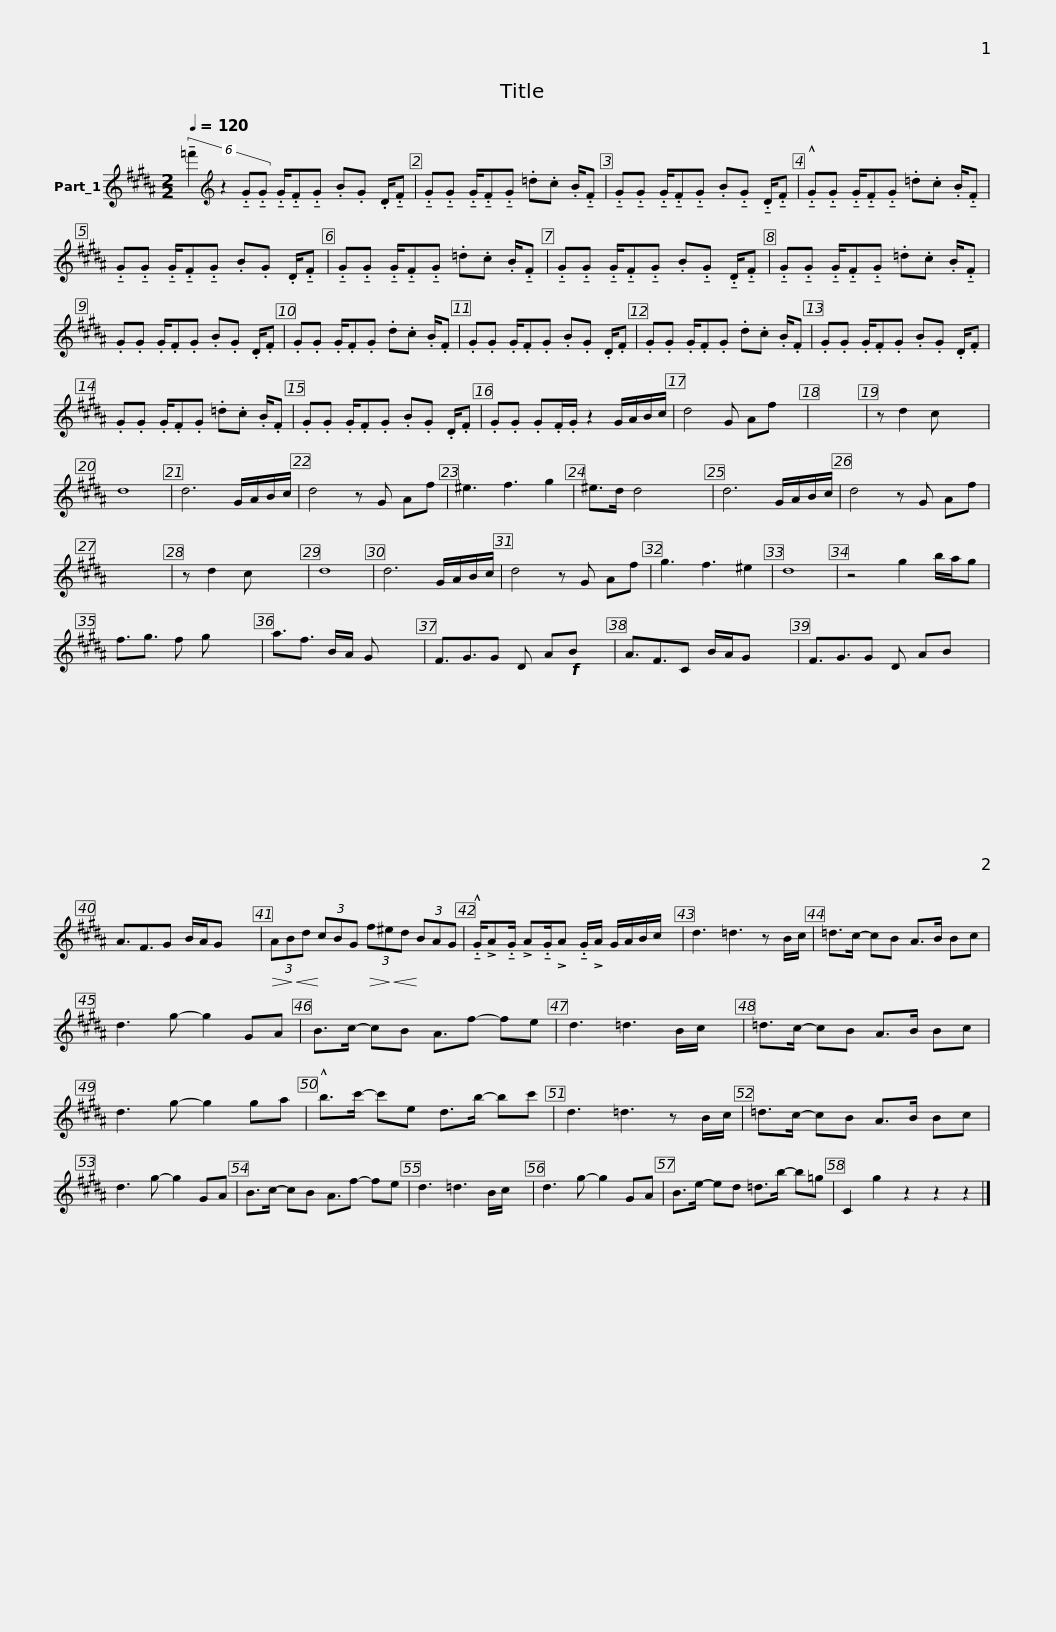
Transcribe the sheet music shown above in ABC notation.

X:1
L:1/8
Q:1/4=120
M:2/2
I:linebreak $
K:B
V:1 treble
V:1
 (6:4:4!tenuto!=f'2[K:treble] z2 .!tenuto!G.!tenuto!G .!tenuto!G/.!tenuto!F.!tenuto!G .B.G .D/.!tenuto!F | .!tenuto!G.!tenuto!G .!tenuto!G/.!tenuto!F.!tenuto!G .=d.c .B/.!tenuto!F | .!tenuto!G.!tenuto!G .!tenuto!G/.!tenuto!F.!tenuto!G .B.!tenuto!G .!tenuto!D/.!tenuto!F |$ .!^!!tenuto!G.!tenuto!G .!tenuto!G/.!tenuto!F.!tenuto!G .=d.c .B/.!tenuto!F | .!tenuto!G.!tenuto!G .!tenuto!G/.!tenuto!F.!tenuto!G .B.G .D/.!tenuto!F | %5
 .!tenuto!G.!tenuto!G .!tenuto!G/.!tenuto!F.!tenuto!G .=d.c .B/.!tenuto!F | .!tenuto!G.!tenuto!G .!tenuto!G/.!tenuto!F.!tenuto!G .B.!tenuto!G .!tenuto!D/.!tenuto!F |$ .!tenuto!G.!tenuto!G .!tenuto!G/.!tenuto!F.!tenuto!G .=d.c .B/.!tenuto!F | .G.G .G/.F.G .B.G .D/.F | .G.G .G/.F.G .d.c .B/.F | %10
 .G.G .G/.F.G .B.G .D/.F |$ .G.G .G/.F.G .d.c .B/.F | .G.G .G/.F.G .B.G .D/.F | .G.G .G/.F.G .=d.c .B/.F | .G.G .G/.F.G .B.G .D/.F |$ %15
 .G.G .G.F/.G/ z2 G/A/B/c/ | d4 G Af x | x8 | z d2 c x4 | d8 |$ %20
 d6 G/A/B/c/ | d4 z G Af | ^e3 f3 g2 | ^e>d d4 x2 |$ d6 G/A/B/c/ | %25
 d4 z G Af | x8 | z d2 c x4 | d8 |$ d6 G/A/B/c/ | %30
 d4 z G Af | g3 f3 ^e2 | d8 |$ z4 g2 b/a/g | f3/2g3/2 f g x3 | %35
 a3/2f3/2 B/A/ G x3 | F3/2G3/2G D A!f!B x |$ A3/2F3/2C B/A/G x2 | F3/2G3/2G D AB x | A3/2F3/2G B/A/G x2 | %40
!>(! (3A!>)!!<(!Bd!<)! (3cBG!>(! (3f!>)!!<(!^ed!<)! (3BAG |$ .!^!!tenuto!G/!>!A.!tenuto!G/ !>!A.!tenuto!G/!>!A .!tenuto!G/!>!A/ G/A/B/c/ x/ | d3 =d3 z B/c/ | =d>c- cB A>B Bc | d3 g- g2 GA |$ %45
 B>c- cB A3/2f- fe | d3 =d3 B/c/ x | =d>c- cB A>B Bc | d3 g- g2 ga |$ !^!b>c'- c'e d>b- bc' | %50
 d3 =d3 z B/c/ | =d>c- cB A>B Bc | d3 g- g2 GA |$ B>c- cB A3/2f- fe | d3 =d3 B/c/ x | %55
 d3 g- g2 GA | B>e- ed =d>b- b=g |$ C2 g2 z2 z2 z2 |] %58
